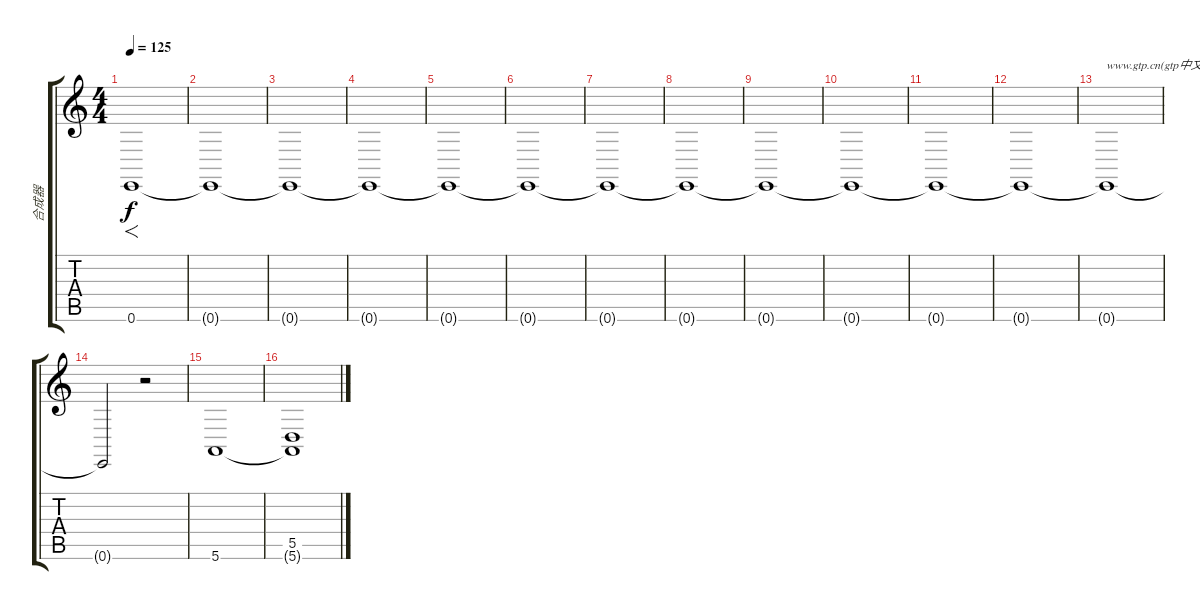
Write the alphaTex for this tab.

\track ("合成器" "合成器") {instrument pad8sweep}
\staff {score tabs}
\tuning (E4 B3 G3 D3 A2 E2) {hide}
\ts (4 4)
\tempo 125
\clef g2
\ks c
0.6.1{f dy f} |
0.6{t}.1 |
0.6{t}.1 |
0.6{t}.1 |
0.6{t}.1 |
0.6{t}.1 |
0.6{t}.1 |
0.6{t}.1 |
0.6{t}.1 |
0.6{t}.1 |
0.6{t}.1 |
0.6{t}.1 |
0.6{t}.1{txt "www.gtp.cn(gtp中文网)您提供优秀的GTP!"} |
0.6{t}.2 r.2 |
5.6.1 |
(5.5 5.6{t}).1
